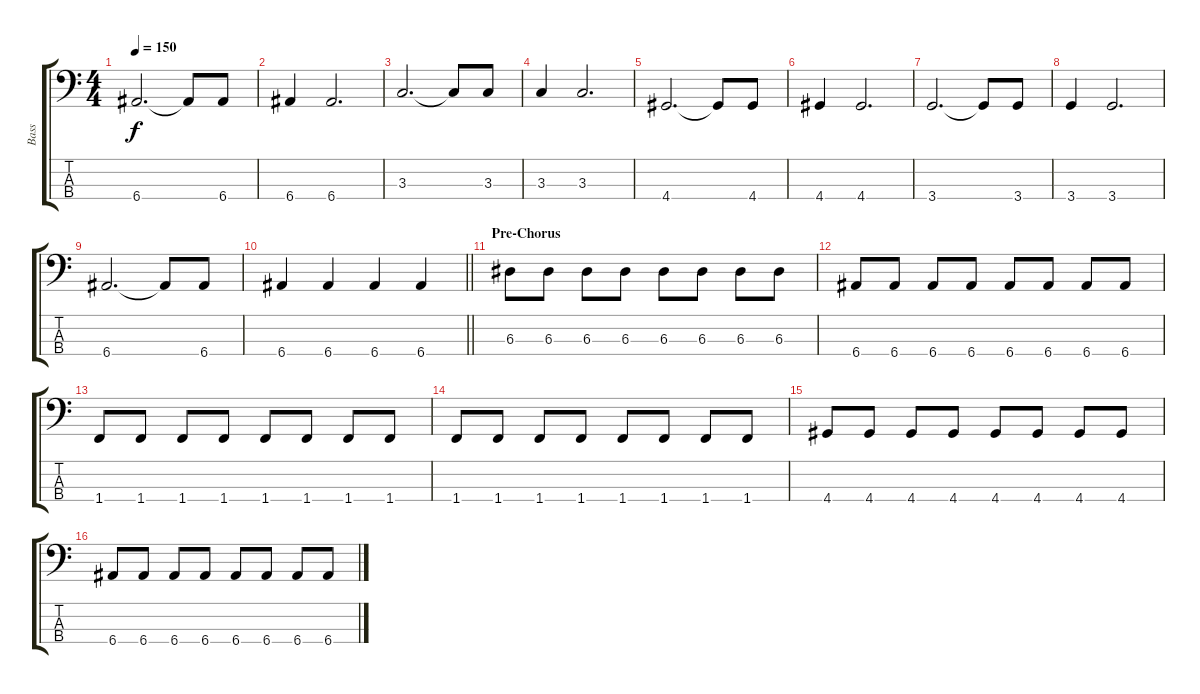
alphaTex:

\track ("Bass" "Bass") {instrument electricbassfinger}
\staff {score tabs}
\tuning (G2 D2 A1 E1) {hide}
\ts (4 4)
\tempo 150
\clef f4
\ks c
6.4.2{d dy f} 6.4{t}.8 6.4.8 |
6.4.4 6.4.2{d} |
3.3.2{d} 3.3{t}.8 3.3.8 |
3.3.4 3.3.2{d} |
4.4.2{d} 4.4{t}.8 4.4.8 |
4.4.4 4.4.2{d} |
3.4.2{d} 3.4{t}.8 3.4.8 |
3.4.4 3.4.2{d} |
6.4.2{d} 6.4{t}.8 6.4.8 |
\barLineRight lightlight
6.4.4 6.4.4 6.4.4 6.4.4 |
\section ("" "Pre-Chorus")
6.3.8 6.3.8 6.3.8 6.3.8 6.3.8 6.3.8 6.3.8 6.3.8 |
6.4.8 6.4.8 6.4.8 6.4.8 6.4.8 6.4.8 6.4.8 6.4.8 |
1.4.8 1.4.8 1.4.8 1.4.8 1.4.8 1.4.8 1.4.8 1.4.8 |
1.4.8 1.4.8 1.4.8 1.4.8 1.4.8 1.4.8 1.4.8 1.4.8 |
4.4.8 4.4.8 4.4.8 4.4.8 4.4.8 4.4.8 4.4.8 4.4.8 |
6.4.8 6.4.8 6.4.8 6.4.8 6.4.8 6.4.8 6.4.8 6.4.8
